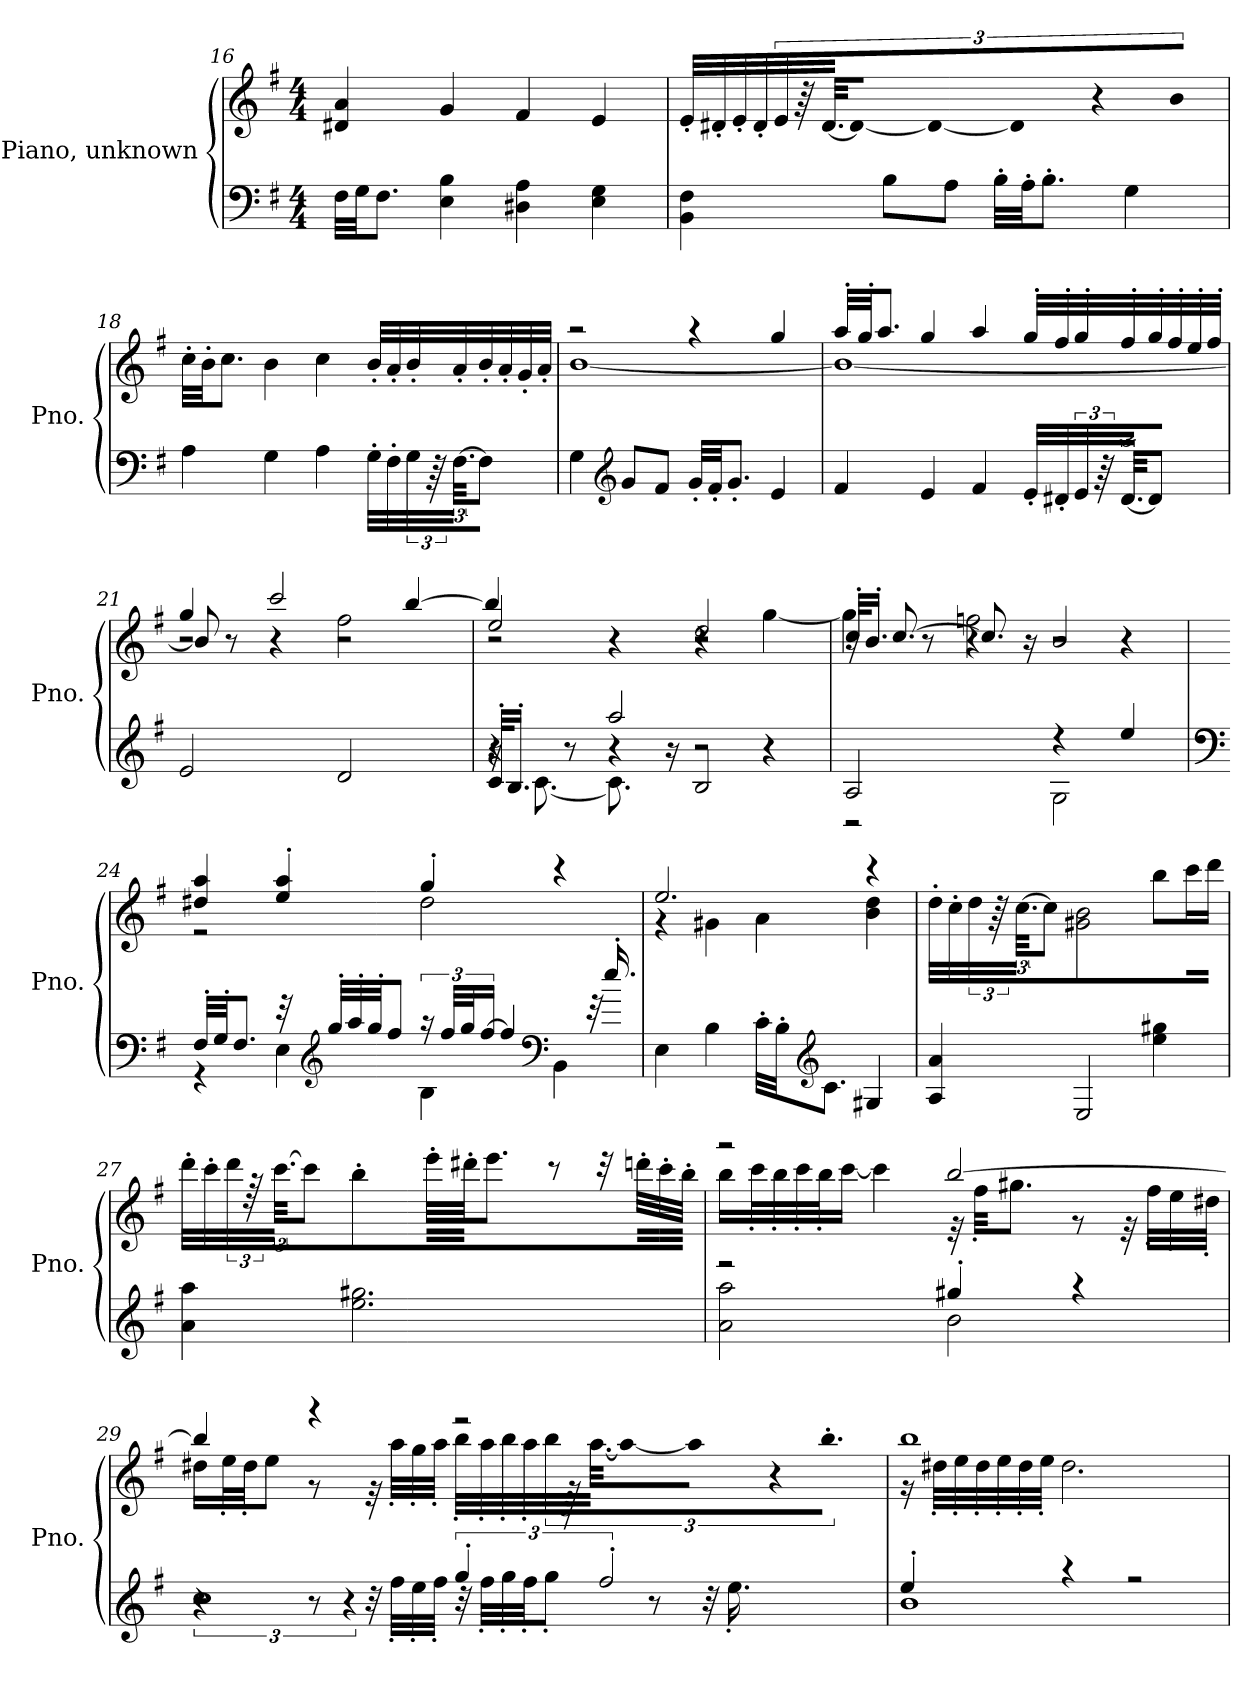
**kern	**kern
*part1	*part1
*staff2	*staff1
*I"Piano, unknown	*
*I'Pno.	*
*clefF4	*clefG2
*k[f#]	*k[f#]
*M4/4	*M4/4
=16	=16
32F#\LLL	4d#X/ 4a/
32G\JJ	.
8.F#\J	.
4E\ 4B\	4g/
4D#X\ 4A\	4f#/
4E\ 4G\	4e/
!!LO:LB:g=z
=17	=17
4BB\ 4F#\	32e'/LLL
.	32d#X'/
.	32e'/
.	32d#'/
.	48e/JJJ
.	96r
.	[48.d#/KLL
.	16d#/JJ_
8B\L	4d#/_
8A\J	.
32B'\LLL	8d#/]
32A'\JJ	.
8.B'\J	.
.	8r
4G\	4b\
=18	=18
4A\	32cc'\LLL
.	32b'\JJ
.	8.cc\J
4G\	4b\
4A\	4cc\
32G'\LLL	32b'/LLL
32F#'\	32a'/
48G\JJJ	32b'/
96r	.
[48.F#\KKL	32a'/
8F#\J]	32b'/
.	32a'/
.	32g'/
.	32a'/JJJ
=19	=19
*	*^
4G\	2r	[1b
*clefG2	*	*
8g/L	.	.
8f#/J	.	.
32g'/LLL	4r	.
32f#'/JJ	.	.
8.g'/J	.	.
4e/	4gg/	.
!!LO:PB:g=z	!!
=20	=20	=20
4f#/	32aa'/LLL	1b_
.	32gg'/JJ	.
.	8.aa/J	.
4e/	4gg/	.
4f#/	4aa/	.
32e'/LLL	32gg'/LLL	.
32d#X'/	32ff#'/	.
48e/JJJ	32gg'/	.
96r	.	.
[48.d#/KKL	32ff#'/	.
8d#/J]	32gg'/	.
.	32ff#'/	.
.	32ee'/	.
.	32ff#'/JJJ	.
=21	=21	=21
*	*	*^
2e/	4gg/	2r	8b/]
.	.	.	8r
.	4r	.	2ccc/
2d/	2r	2ff#\	.
.	.	.	[4bb/
=22	=22	=22	=22
*^	*	*	*
*	*^	*	*	*
4r	16r	32c'/KLL	2ee/	2r	4bb/]
.	.	16.B'/JJ	.	.	.
.	[8.c\	.	.	.	.
.	.	8r	.	.	.
2aa/	8.c\]	4r	.	.	4r
.	16r	.	.	.	.
.	2r	2B/	2r	4r	2dd/
4r	.	.	.	[4gg\	.
*	*v	*v	*	*	*
=23	=23	=23	=23	=23
2A/	2r	32cc'/KLL	4gg\]	16r
.	.	16.b'/JJ	.	.
.	.	.	.	[8.cc/
.	.	8r	.	.
.	.	4r	2ffn\	8.cc/]
.	.	.	.	16r
4r	2G\	2b/	.	2r
4ee/	.	.	4r	.
*	*	*v	*v	*v
!!LO:LB:g=z
=24	=24	=24
*clefF4	*	*
*	*	*^
32F#'/LLL	4r	4dd#X/ 4aa/	2r
32G'/JJ	.	.	.
8.F#/J	.	.	.
32r	4E\	4ee/' 4aa/'	.
*clefG2	*	*	*
32gg'/LLL	.	.	.
32aa'/	.	.	.
32gg'/JJ	.	.	.
8ff#/J	.	.	.
24r	4B\	4gg'/	2dd#\
48ff#/LLL	.	.	.
48gg/J	.	.	.
[24ff#/JJ	.	.	.
4ff#/]	.	.	.
*clefF4	*	*	*
.	4BB\	4r	.
32r	.	.	.
16.ee'/	.	.	.
*v	*v	*	*
=25	=25	=25
4E\	2.ee/	4r
4B\	.	4g#X\
32c'\LLL	.	4a\
32B'\JJ	.	.
*clefG2	*	*
8.c\J	.	.
4G#X/	4r	4b\ 4dd\
*	*v	*v
!!LO:LB:g=z
=26	=26
4A/ 4a/	32dd'\LLL
.	32cc'\
.	48dd\JJJ
.	96r
.	[48.cc\KKL
.	8cc\J]
2E/	2g#X/ 2b/
4ee\ 4gg#X\	8bb\L
.	16ccc\L
.	16ddd\JJ
=27	=27
4a\ 4aa\	32ddd'\LLL
.	32ccc'\
.	48ddd\JJJ
.	96r
.	[48.ccc\KKL
.	8ccc\J]
2.ee\ 2.gg#X\	4bb'\
.	32eee'\LLL
.	32ddd#X'\JJ
.	8.eee\J
.	8r
.	32r
.	32dddn'\LLL
.	32ccc'\
.	32bb'\JJJ
!!LO:LB:g=z
=28	=28
*^	*^
2r	2a\ 2aa\	2r	16bb\LL
.	.	.	32ccc'\L
.	.	.	32bb'\
.	.	.	32ccc'\
.	.	.	32bb'\J
.	.	.	[16ccc\JJ
.	.	.	4ccc\]
4gg#X'/	2b\	[2bb/	32r
.	.	.	32ff#'\KKL
.	.	.	8.gg#X\J
4r	.	.	8r
.	.	.	32r
.	.	.	32ff#'\LLL
.	.	.	32ee'\
.	.	.	32dd#X'\JJJ
=29	=29	=29	=29
*	*^	*	*
3r	4r	1cc	4bb/]	16dd#X\LL
.	.	.	.	32ee'\L
.	.	.	.	32dd#'\JJ
.	.	.	.	8ee\J
.	8r	.	4r	8r
6r	.	.	.	.
.	32r	.	.	32r
.	32ff#'\LLL	.	.	32aa'\LLL
.	32ee'\	.	.	32gg'\
.	32ff#'\JJJ	.	.	32aa'\JJJ
6gg'/	32r	.	2r	32bb'\LLL
.	32ff#'\LLL	.	.	32aa'\
.	32gg'\	.	.	32bb'\
.	32ff#'\JJ	.	.	32aa'\
.	8gg'\J	.	.	48bb\JJJ
.	.	.	.	96r
.	.	.	.	[48.aa\KLL
3ff#'/	.	.	.	.
.	.	.	.	16aa\J_
.	8r	.	.	8aa\J]
.	32r	.	.	32r
.	16.ee'\	.	.	16.bb'\
*	*v	*v	*	*
!!LO:LB:g=z	!!
=30	=30	=30	=30
4ee'/	1b	1bb	16r
.	.	.	32dd#X'\LLL
.	.	.	32ee'\
.	.	.	32dd#'\
.	.	.	32ee'\
.	.	.	32dd#'\
.	.	.	32ee'\JJJ
4r	.	.	2.dd#\
2r	.	.	.
*v	*v	*	*
*	*v	*v
=	=
*-	*-
